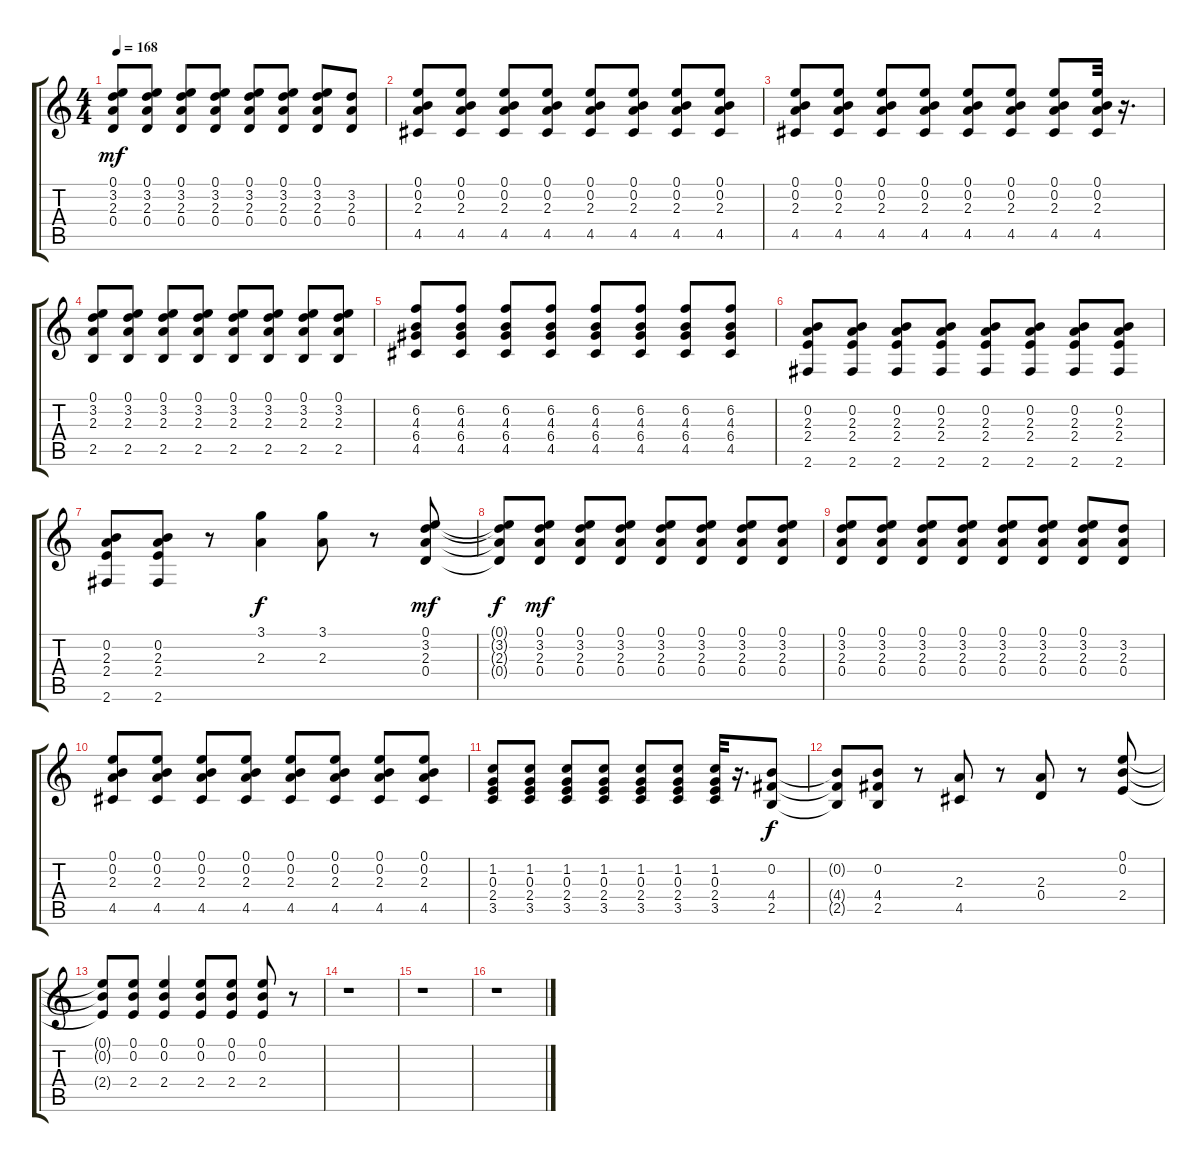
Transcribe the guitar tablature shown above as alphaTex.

\track "" {instrument overdrivenguitar}
\staff {score tabs}
\tuning (E4 B3 G3 D3 A2 E2) {hide}
\ts (4 4)
\tempo 168
\clef g2
\ks c
(0.1 3.2 2.3 0.4).8{dy mf} (0.1 3.2 2.3 0.4).8 (0.1 3.2 2.3 0.4).8 (0.1 3.2 2.3 0.4).8 (0.1 3.2 2.3 0.4).8 (0.1 3.2 2.3 0.4).8 (0.1 3.2 2.3 0.4).8 (3.2 2.3 0.4).8 |
(0.1 0.2 2.3 4.5).8 (0.1 0.2 2.3 4.5).8 (0.1 0.2 2.3 4.5).8 (0.1 0.2 2.3 4.5).8 (0.1 0.2 2.3 4.5).8 (0.1 0.2 2.3 4.5).8 (0.1 0.2 2.3 4.5).8 (0.1 0.2 2.3 4.5).8 |
(0.1 0.2 2.3 4.5).8 (0.1 0.2 2.3 4.5).8 (0.1 0.2 2.3 4.5).8 (0.1 0.2 2.3 4.5).8 (0.1 0.2 2.3 4.5).8 (0.1 0.2 2.3 4.5).8 (0.1 0.2 2.3 4.5).8 (0.1 0.2 2.3 4.5).32 r.16{d} |
(0.1 3.2 2.3 2.5).8 (0.1 3.2 2.3 2.5).8 (0.1 3.2 2.3 2.5).8 (0.1 3.2 2.3 2.5).8 (0.1 3.2 2.3 2.5).8 (0.1 3.2 2.3 2.5).8 (0.1 3.2 2.3 2.5).8 (0.1 3.2 2.3 2.5).8 |
(6.2 4.3 6.4 4.5).8 (6.2 4.3 6.4 4.5).8 (6.2 4.3 6.4 4.5).8 (6.2 4.3 6.4 4.5).8 (6.2 4.3 6.4 4.5).8 (6.2 4.3 6.4 4.5).8 (6.2 4.3 6.4 4.5).8 (6.2 4.3 6.4 4.5).8 |
(0.2 2.3 2.4 2.6).8 (0.2 2.3 2.4 2.6).8 (0.2 2.3 2.4 2.6).8 (0.2 2.3 2.4 2.6).8 (0.2 2.3 2.4 2.6).8 (0.2 2.3 2.4 2.6).8 (0.2 2.3 2.4 2.6).8 (0.2 2.3 2.4 2.6).8 |
(0.2 2.3 2.4 2.6).8 (0.2 2.3 2.4 2.6).8 r.8 (3.1 2.3).4{dy f} (3.1 2.3).8 r.8 (0.1 3.2 2.3 0.4).8{dy mf} |
(0.1{t} 3.2{t} 2.3{t} 0.4{t}).8{dy f} (0.1 3.2 2.3 0.4).8{dy mf} (0.1 3.2 2.3 0.4).8 (0.1 3.2 2.3 0.4).8 (0.1 3.2 2.3 0.4).8 (0.1 3.2 2.3 0.4).8 (0.1 3.2 2.3 0.4).8 (0.1 3.2 2.3 0.4).8 |
(0.1 3.2 2.3 0.4).8 (0.1 3.2 2.3 0.4).8 (0.1 3.2 2.3 0.4).8 (0.1 3.2 2.3 0.4).8 (0.1 3.2 2.3 0.4).8 (0.1 3.2 2.3 0.4).8 (0.1 3.2 2.3 0.4).8 (3.2 2.3 0.4).8 |
(0.1 0.2 2.3 4.5).8 (0.1 0.2 2.3 4.5).8 (0.1 0.2 2.3 4.5).8 (0.1 0.2 2.3 4.5).8 (0.1 0.2 2.3 4.5).8 (0.1 0.2 2.3 4.5).8 (0.1 0.2 2.3 4.5).8 (0.1 0.2 2.3 4.5).8 |
(1.2 0.3 2.4 3.5).8 (1.2 0.3 2.4 3.5).8 (1.2 0.3 2.4 3.5).8 (1.2 0.3 2.4 3.5).8 (1.2 0.3 2.4 3.5).8 (1.2 0.3 2.4 3.5).8 (1.2 0.3 2.4 3.5).32 r.16{d} (0.2 4.4 2.5).8{dy f} |
(0.2{t} 4.4{t} 2.5{t}).8 (0.2 4.4 2.5).8 r.8 (2.3 4.5).8 r.8 (2.3 0.4).8 r.8 (0.1 0.2 2.4).8 |
(0.1{t} 0.2{t} 2.4{t}).8 (0.1 0.2 2.4).8 (0.1 0.2 2.4).4 (0.1 0.2 2.4).8 (0.1 0.2 2.4).8 (0.1 0.2 2.4).8 r.8 |
r.1 |
r.1 |
r.1
